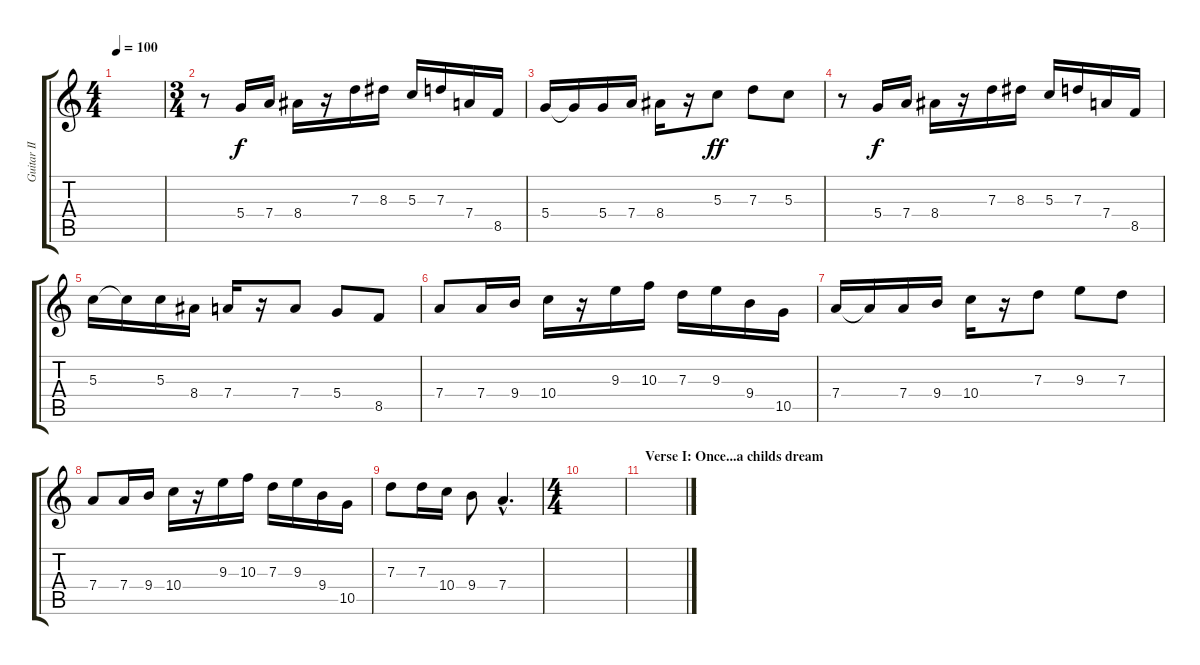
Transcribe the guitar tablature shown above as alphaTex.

\track ("Guitar II [Emppu]" "Guitar II ") {instrument distortionguitar}
\staff {score tabs}
\tuning (E4 B3 G3 D3 A2 D2) {hide}
\ts (4 4)
\tempo 100
\clef g2
\ks c
|
\ts (3 4)
r.8 5.4.16 7.4.16 8.4.16 r.16 7.3.16 8.3.16 5.3.16 7.3.16 7.4.16 8.5.16 |
5.4.16 5.4{t}.16 5.4.16 7.4.16 8.4.16 r.16 5.3.8{dy ff} 7.3.8 5.3.8 |
r.8 5.4.16{dy f} 7.4.16 8.4.16 r.16 7.3.16 8.3.16 5.3.16 7.3.16 7.4.16 8.5.16 |
5.3.16 5.3{t}.16 5.3.16 8.4.16 7.4.16 r.16 7.4.8 5.4.8 8.5.8 |
7.4.8 7.4.16 9.4.16 10.4.16 r.16 9.3.16 10.3.16 7.3.16 9.3.16 9.4.16 10.5.16 |
7.4.16 7.4{t}.16 7.4.16 9.4.16 10.4.16 r.16 7.3.8 9.3.8 7.3.8 |
7.4.8 7.4.16 9.4.16 10.4.16 r.16 9.3.16 10.3.16 7.3.16 9.3.16 9.4.16 10.5.16 |
7.3.8 7.3.16 10.4.16 9.4.8 7.4{hac}.4{d} |
\ts (4 4)
|
\section ("" "Verse I: Once...a childs dream")
